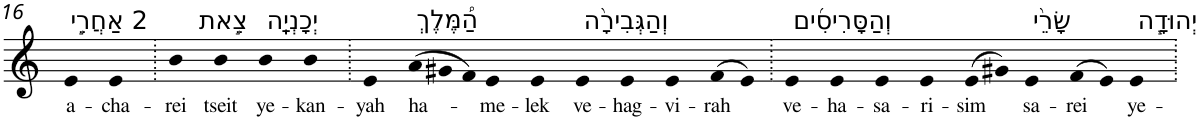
**kern	**text
*part1	*part1
*staff1	*staff1
*I"Piano	*
*I'Pno	*
!!LO:PB:g=z
*clefG2	*
*k[]	*
=16	=16
!LO:TX:a:t=2 אַחֲרֵ֣י	!
!	!LO:LY:b
4e	a-
!	!LO:LY:b
4e	-cha-
=17.	=17.
!	!LO:LY:b
4b	-rei
!LO:TX:a:t=צֵ֣את	!
!	!LO:LY:b
4b	tseit
!LO:TX:a:t=יְכָנְיָֽה	!
!	!LO:LY:b
4b	ye-
!	!LO:LY:b
4b	-kan-
=18.	=18.
!	!LO:LY:b
4e	-yah
*Xtuplet	*
!LO:TX:a:t=הַ֠מֶּלֶךְ	!
!	!LO:LY:b
(>12a	ha-
12g#X	.
12f)	.
!	!LO:LY:b
4e	-me-
!	!LO:LY:b
4e	-lek
!LO:TX:a:t=וְהַגְּבִירָ֨ה	!
!	!LO:LY:b
4e	ve-
!	!LO:LY:b
4e	-hag-
!	!LO:LY:b
4e	-vi-
!	!LO:LY:b
(>8f	-rah
8e)	.
=19.	=19.
!LO:TX:a:t=וְהַסָּרִיסִ֜ים	!
!	!LO:LY:b
4e	ve-
!	!LO:LY:b
4e	-ha-
!	!LO:LY:b
4e	-sa-
!	!LO:LY:b
4e	-ri-
!	!LO:LY:b
(>8e	-sim
8g#X)	.
!LO:TX:a:t=שָׂרֵ֨י	!
!	!LO:LY:b
4e	sa-
!	!LO:LY:b
(>8f	-rei
8e)	.
!LO:TX:a:t=יְהוּדָ֧ה	!
!	!LO:LY:b
4e	ye-
=.	=.
*-	*-
